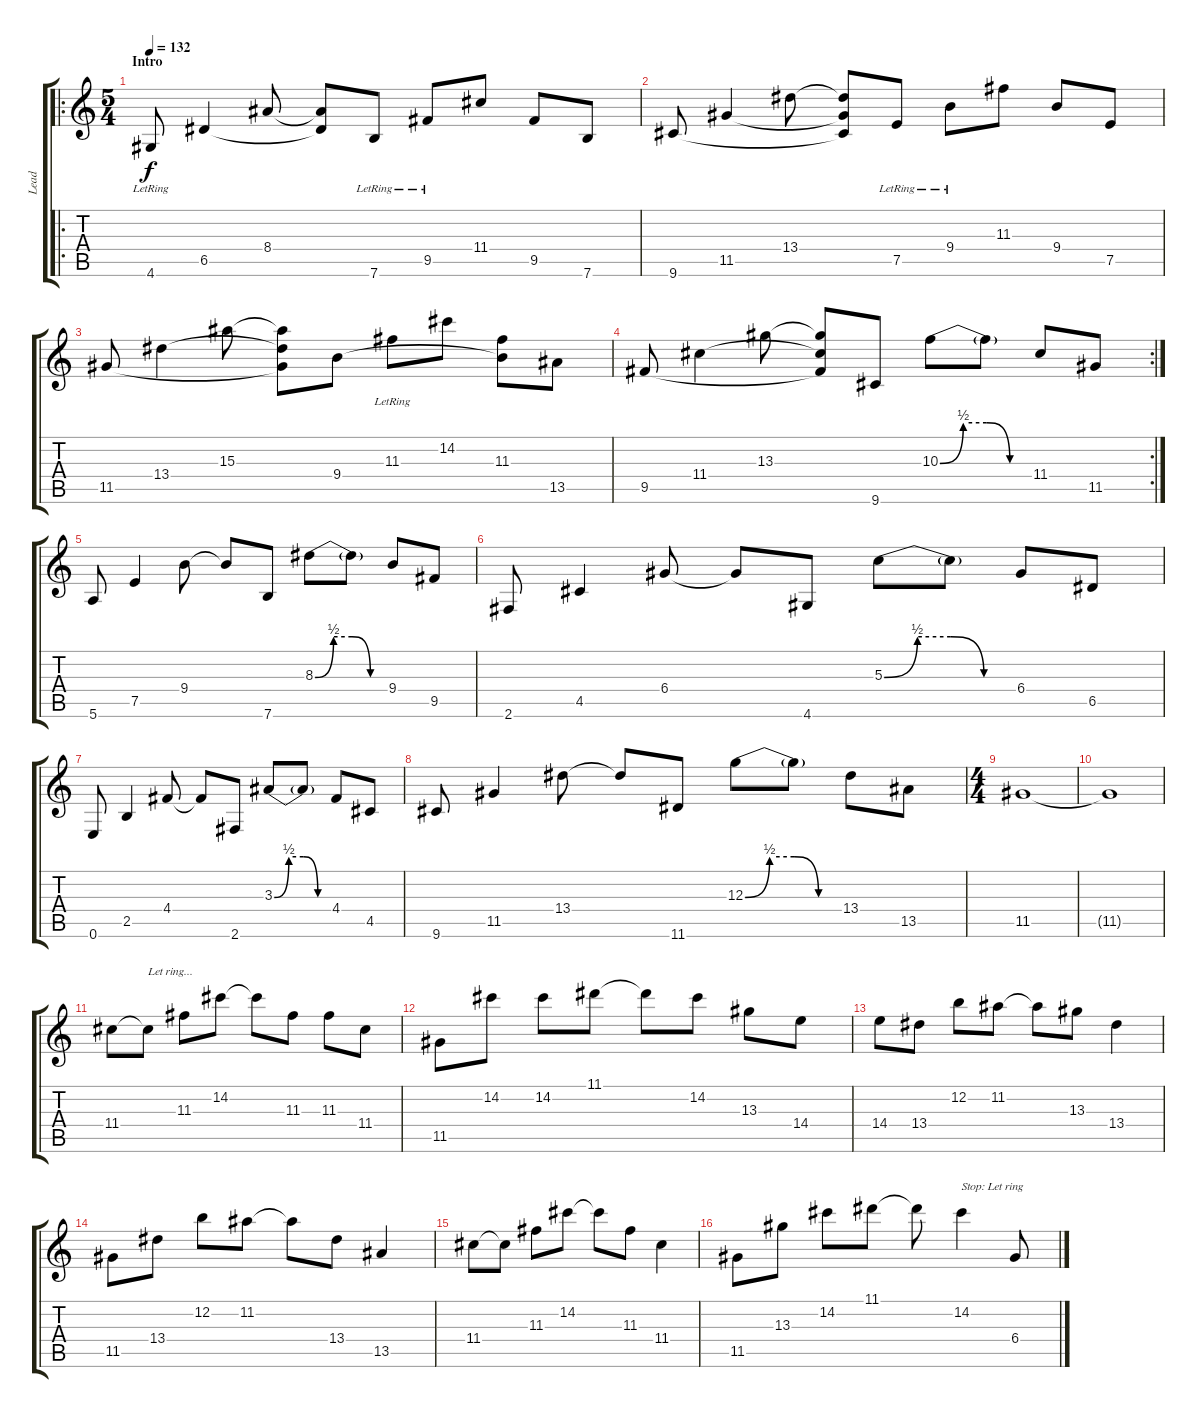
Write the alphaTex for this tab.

\track ("Lead" "Lead") {instrument distortionguitar}
\staff {score tabs}
\tuning (E4 B3 G3 D3 A2 E2) {hide}
\ro
\ts (5 4)
\section ("" "Intro")
\tempo 132
\clef g2
\ks c
4.6{lr}.8{dy f instrument distortionguitar} 6.5.4 8.4.8 (8.4{t} 6.5{t}).8 7.6{lr}.8 9.5{lr}.8 11.4.8 9.5.8 7.6.8 |
9.6.8 11.5.4 13.4.8 (13.4{t} 11.5{t} 9.6{t}).8 7.5{lr}.8 9.4{lr}.8 11.3.8 9.4.8 7.5.8 |
11.5.8 13.4.4 15.3.8 (15.3{t} 13.4{t} 11.5{t}).8 9.4.8 11.3{lr}.8 14.2.8 (11.3 9.4{t}).8 13.5.8 |
\rc 2
9.5.8 11.4.4 13.3.8 (13.3{t} 11.4{t} 9.5{t}).8 9.6.8 10.3{be (custom 0 0 15 2 30 2 45 0 60 0)}.8 10.3{t}.8 11.4.8 11.5.8 |
5.6.8 7.5.4 9.4.8 9.4{t}.8 7.6.8 8.3{be (custom 0 0 15 2 30 2 45 0 60 0)}.8 8.3{t}.8 9.4.8 9.5.8 |
2.6.8 4.5.4 6.4.8 6.4{t}.8 4.6.8 5.3{be (custom 0 0 15 2 30 2 45 0 60 0)}.8 5.3{t}.8 6.4.8 6.5.8 |
0.6.8 2.5.4 4.4.8 4.4{t}.8 2.6.8 3.3{be (custom 0 0 15 2 30 2 45 0 60 0)}.8 3.3{t}.8 4.4.8 4.5.8 |
9.6.8 11.5.4 13.4.8 13.4{t}.8 11.6.8 12.3{be (custom 0 0 15 2 30 2 45 0 60 0)}.8 12.3{t}.8 13.4.8 13.5.8 |
\ts (4 4)
11.5.1 |
11.5{t}.1 |
11.4.8 11.4{t}.8{txt "Let ring..."} 11.3.8 14.2.8 14.2{t}.8 11.3.8 11.3.8 11.4.8 |
11.5.8 14.2.8 14.2.8 11.1.8 11.1{t}.8 14.2.8 13.3.8 14.4.8 |
14.4.8 13.4.8 12.2.8 11.2.8 11.2{t}.8 13.3.8 13.4.4 |
11.5.8 13.4.8 12.2.8 11.2.8 11.2{t}.8 13.4.8 13.5.4 |
11.4.8 11.4{t}.8 11.3.8 14.2.8 14.2{t}.8 11.3.8 11.4.4 |
11.5.8 13.3.8 14.2.8 11.1.8 11.1{t}.8 14.2.4{txt "Stop: Let ring"} 6.4.8
